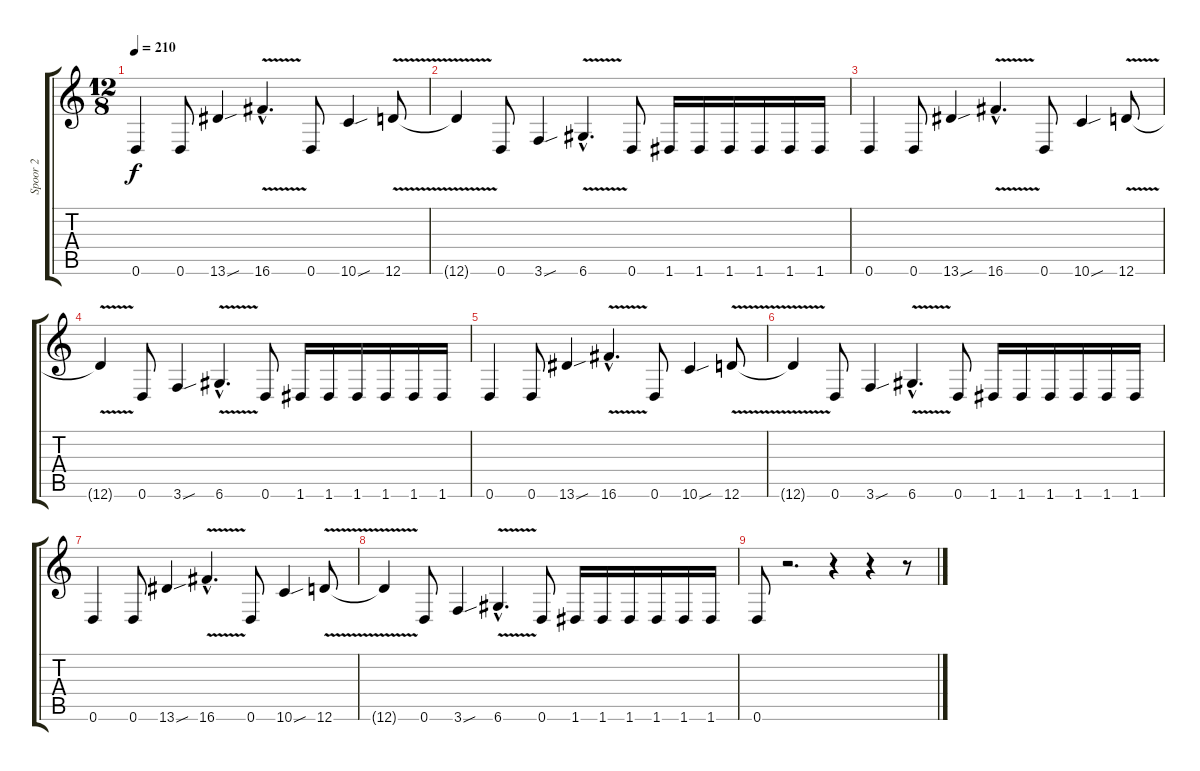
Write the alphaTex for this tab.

\track ("Spoor 2" "Spoor 2") {instrument distortionguitar}
\staff {score tabs}
\tuning (E4 B3 G3 D3 A2 D2) {hide}
\ts (12 8)
\tempo 210
\clef g2
\ks c
0.6.4{dy f} 0.6.8 13.6{sou}.4 16.6{v hac}.4{d} 0.6.8 10.6{sou}.4 12.6{v}.8 |
12.6{t}.4 0.6.8 3.6{sou}.4 6.6{v hac}.4{d} 0.6.8 1.6.16 1.6.16 1.6.16 1.6.16 1.6.16 1.6.16 |
0.6.4 0.6.8 13.6{sou}.4 16.6{v hac}.4{d} 0.6.8 10.6{sou}.4 12.6{v}.8 |
12.6{t}.4 0.6.8 3.6{sou}.4 6.6{v hac}.4{d} 0.6.8 1.6.16 1.6.16 1.6.16 1.6.16 1.6.16 1.6.16 |
0.6.4 0.6.8 13.6{sou}.4 16.6{v hac}.4{d} 0.6.8 10.6{sou}.4 12.6{v}.8 |
12.6{t}.4 0.6.8 3.6{sou}.4 6.6{v hac}.4{d} 0.6.8 1.6.16 1.6.16 1.6.16 1.6.16 1.6.16 1.6.16 |
0.6.4 0.6.8 13.6{sou}.4 16.6{v hac}.4{d} 0.6.8 10.6{sou}.4 12.6{v}.8 |
12.6{t}.4 0.6.8 3.6{sou}.4 6.6{v hac}.4{d} 0.6.8 1.6.16 1.6.16 1.6.16 1.6.16 1.6.16 1.6.16 |
0.6.8 r.2{d} r.4 r.4 r.8
